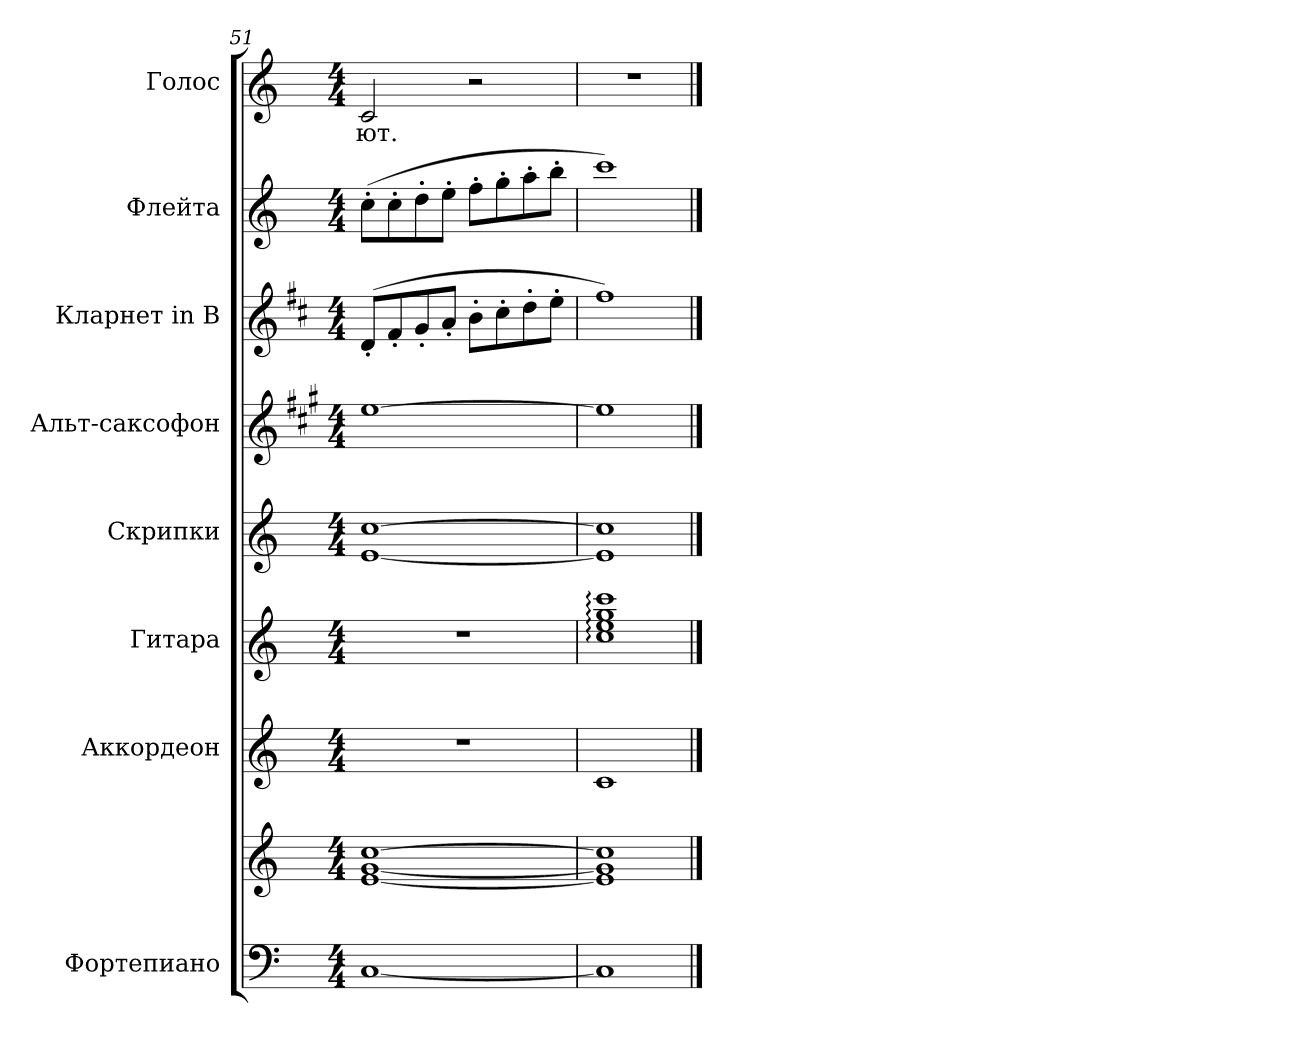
**kern	**kern	**kern	**kern	**kern	**kern	**kern	**kern	**kern	**text
*part8	*part8	*part7	*part6	*part5	*part4	*part3	*part2	*part1	*part1
*staff9	*staff8	*staff7	*staff6	*staff5	*staff4	*staff3	*staff2	*staff1	*staff1
*I"Фортепиано	*	*I"Аккордеон	*I"Гитара	*I"Скрипки	*I"Альт-саксофон	*I"Кларнет in B	*I"Флейта	*I"Голос	*
*clefF4	*clefG2	*clefG2	*clefG2	*clefG2	*clefG2	*clefG2	*clefG2	*clefG2	*
*	*	*	*ITrd7c12	*	*ITrd5c9	*ITrd1c2	*	*	*
*k[]	*k[]	*k[]	*k[]	*k[]	*k[]	*k[]	*k[]	*k[]	*
*C:	*C:	*C:	*C:	*C:	*C:	*C:	*C:	*C:	*
*M4/4	*M4/4	*M4/4	*M4/4	*M4/4	*M4/4	*M4/4	*M4/4	*M4/4	*
=51	=51	=51	=51	=51	=51	=51	=51	=51	=51
!	!	!	!	!	!	!	!	!	!LO:LY:b:color=#000000
[<1Ci	[<1ei [<1gi [>1cci	1r	1r	[<1ei [>1cci	[>1gi	(8c'i/L	(8cc'i\L	2ci/	ют.
.	.	.	.	.	.	8e'i/	8cc'i\	.	.
.	.	.	.	.	.	8f'i/	8dd'i\	.	.
.	.	.	.	.	.	8g'i/J	8ee'i\J	.	.
.	.	.	.	.	.	8a'i\L	8ff'i\L	2r	.
.	.	.	.	.	.	8b'i\	8gg'i\	.	.
.	.	.	.	.	.	8cc'i\	8aa'i\	.	.
.	.	.	.	.	.	8dd'i\J	8bb'i\J	.	.
=52	=52	=52	=52	=52	=52	=52	=52	=52	=52
1Ci]	1ei] 1gi] 1cci]	1ci	1ci: 1ei: 1gi: 1cci:	1ei] 1cci]	1gi]	1eei)	1ccci)	1r	.
==	==	==	==	==	==	==	==	==	==
*-	*-	*-	*-	*-	*-	*-	*-	*-	*-
